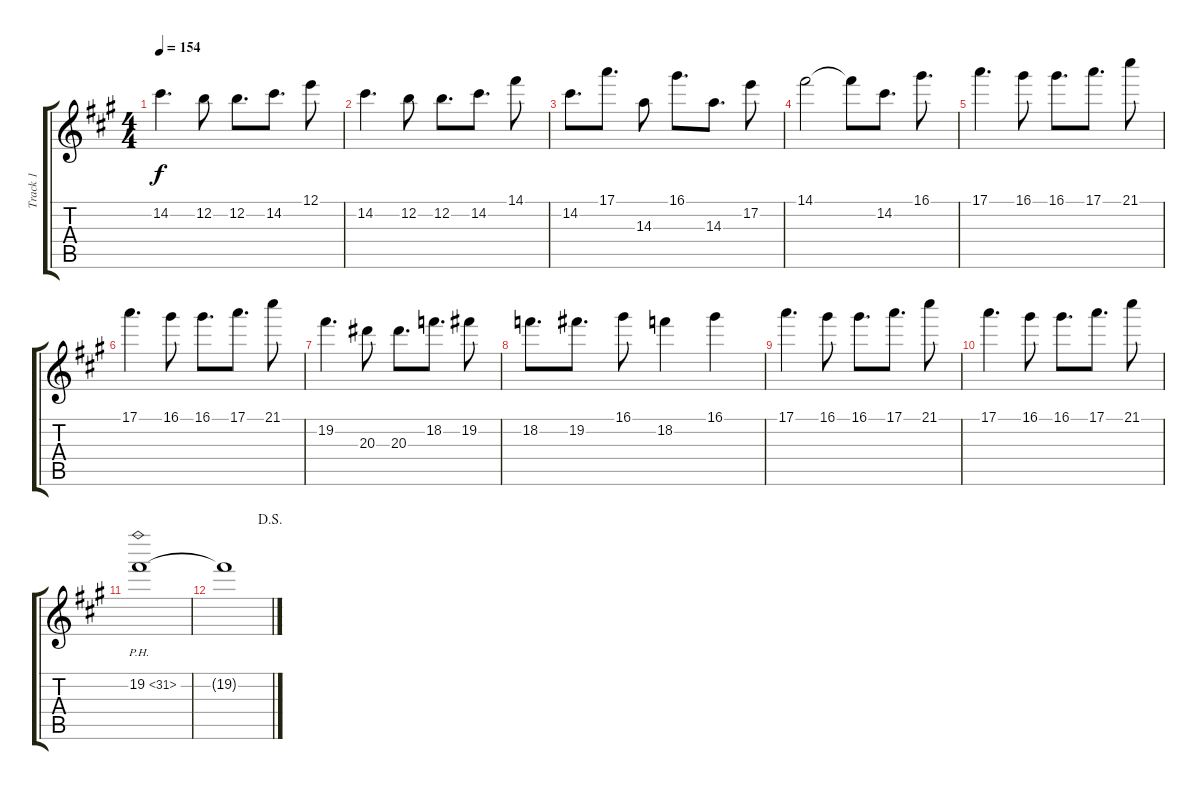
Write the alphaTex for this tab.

\track ("Track 1" "Track 1") {instrument distortionguitar}
\staff {score tabs}
\tuning (E4 B3 G3 D3 A2 E2) {hide}
\ts (4 4)
\tempo 154
\clef g2
\ks a
14.2.4{d dy f} 12.2.8 12.2.8{d} 14.2.8{d} 12.1.8 |
14.2.4{d} 12.2.8 12.2.8{d} 14.2.8{d} 14.1.8 |
14.2.8{d} 17.1.8{d} 14.3.8 16.1.8{d} 14.3.8{d} 17.2.8 |
14.1.2 14.1{t}.8 14.2.8{d} 16.1.8{d} |
17.1.4{d} 16.1.8 16.1.8{d} 17.1.8{d} 21.1.8 |
17.1.4{d} 16.1.8 16.1.8{d} 17.1.8{d} 21.1.8 |
19.2.4{d} 20.3.8 20.3.8{d} 18.2.8{d} 19.2.8 |
18.2.8{d} 19.2.8{d} 16.1.8 18.2.4 16.1.4 |
17.1.4{d} 16.1.8 16.1.8{d} 17.1.8{d} 21.1.8 |
17.1.4{d} 16.1.8 16.1.8{d} 17.1.8{d} 21.1.8 |
19.2{ph 12}.1 |
\jump dalsegno
19.2{t}.1
